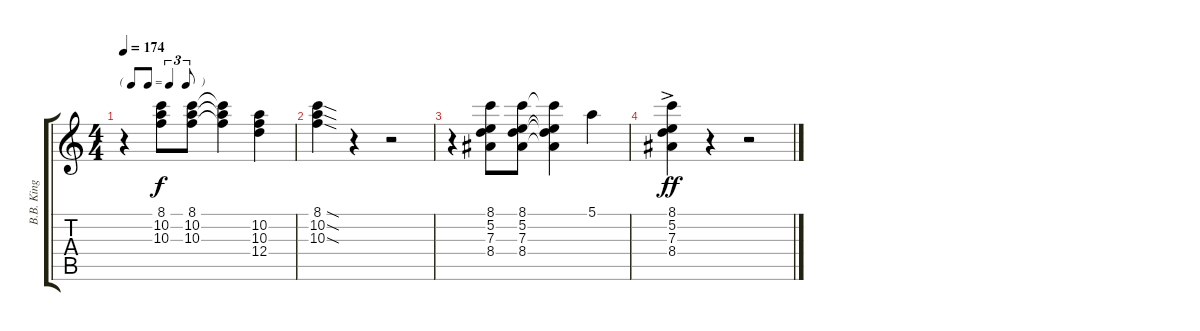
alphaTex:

\track ("B.B. King - Electric Guitar" "B.B. King ") {instrument electricguitarclean}
\staff {score tabs}
\tuning (E4 B3 G3 D3 A2 E2) {hide}
\ts (4 4)
\tf triplet8th
\tempo 174
\clef g2
\ks c
r.4{dy f} (8.1 10.2 10.3).8 (8.1 10.2 10.3).8 (8.1{t} 10.2{t} 10.3{t}).4 (10.2 10.3 12.4).4 |
(8.1{sod} 10.2{sod} 10.3{sod}).4 r.4 r.2 |
r.4 (8.1 5.2 7.3 8.4).8 (8.1 5.2 7.3 8.4).8 (8.1{t} 5.2{t} 7.3{t} 8.4{t}).4 5.1.4 |
(8.1{ac} 5.2{ac} 7.3{ac} 8.4{ac}).4{dy ff} r.4 r.2
